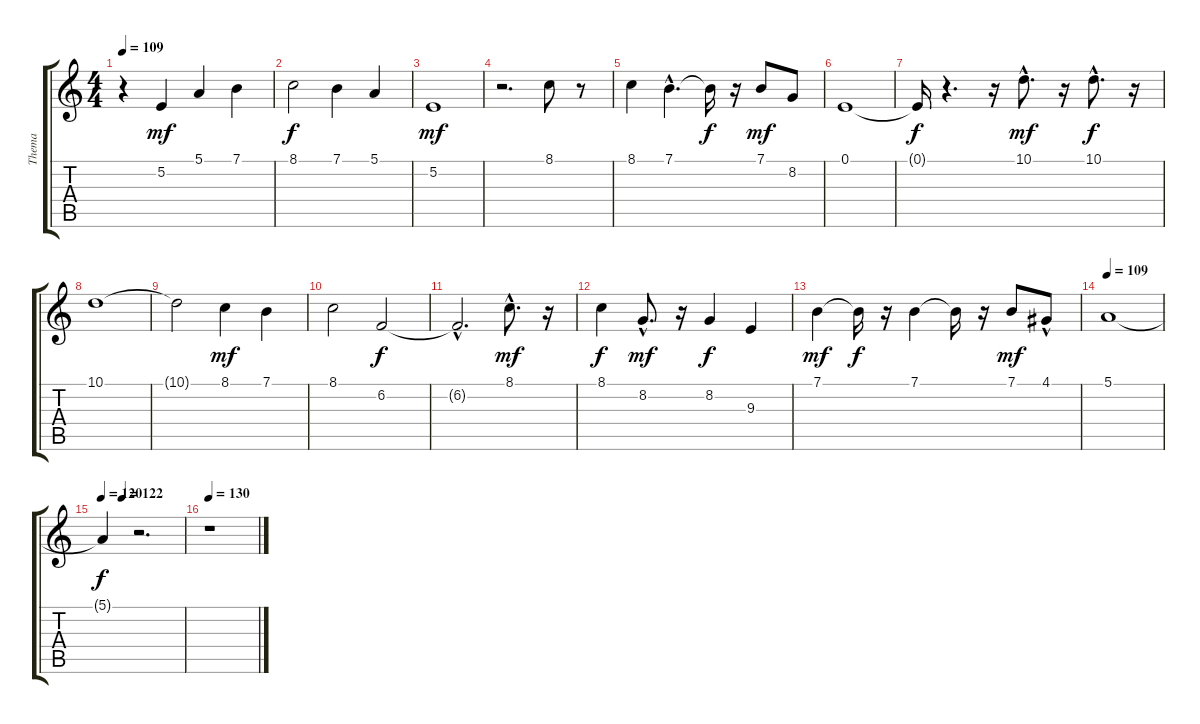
\track ("Thema" "Thema") {instrument fx5brightness}
\staff {score tabs}
\tuning (E4 B3 G3 D3 A2 E2) {hide}
\ts (4 4)
\tempo 109
\clef g2
\ks c
r.4{dy mf instrument fx5brightness} 5.2.4 5.1.4 7.1.4 |
8.1.2{dy f} 7.1.4 5.1.4 |
5.2.1{dy mf} |
r.2{d} 8.1.8 r.8 |
8.1.4 7.1{hac}.4{d} 7.1{t}.16{dy f} r.16 7.1.8{dy mf} 8.2.8 |
0.1.1 |
0.1{t}.16{dy f} r.4{d} r.16 10.1{hac}.8{d dy mf} r.16 10.1{hac}.8{d dy f} r.16 |
10.1.1 |
10.1{t}.2 8.1.4{dy mf} 7.1.4 |
8.1.2 6.2.2{dy f} |
6.2{hac t}.2{d} 8.1{hac}.8{d dy mf} r.16 |
8.1.4{dy f} 8.2{hac}.8{d dy mf} r.16 8.2.4{dy f} 9.3.4 |
7.1.4{dy mf} 7.1{t}.16{dy f} r.16 7.1.4 7.1{t}.16 r.16 7.1.8{dy mf} 4.1{hac}.8 |
\tempo 109
5.1.1 |
\tempo 120
\tempo (122 0.25)
5.1{t}.4{dy f} r.2{d} |
\tempo 130
r.1
